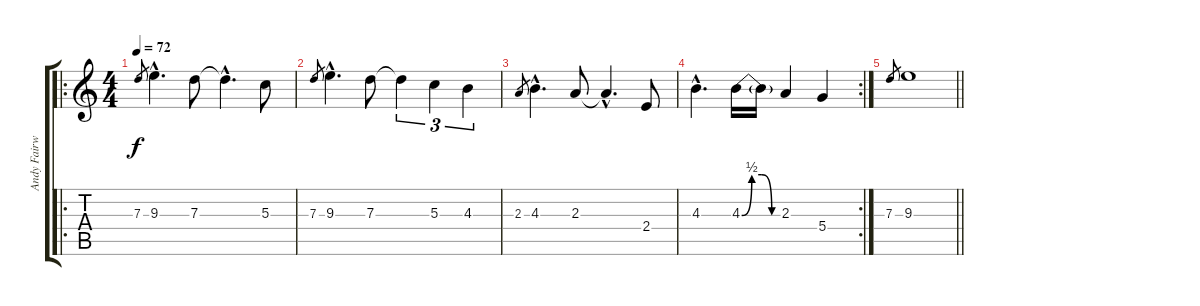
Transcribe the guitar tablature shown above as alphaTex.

\track ("Andy Fairwetherlow Guitar II" "Andy Fairw") {instrument electricguitarjazz}
\staff {score tabs}
\tuning (E4 B3 G3 D3 A2 E2) {hide}
\ro
\ts (4 4)
\tempo 72
\clef g2
\ks c
7.3.8{gr dy f} 9.3{hac}.4{d} 7.3.8 7.3{hac t}.4{d} 5.3.8 |
7.3.8{gr} 9.3{hac}.4{d} 7.3.8 7.3{t}.4{tu (3 2)} 5.3.4{tu (3 2)} 4.3.4{tu (3 2)} |
2.3.8{gr} 4.3{hac}.4{d} 2.3.8 2.3{hac t}.4{d} 2.4.8 |
\rc 2
4.3{hac}.4{d} 4.3{be (custom 0 0 15 2 30 2 45 0 60 0)}.16 4.3{t}.16 2.3.4 5.4.4 |
\barLineRight lightlight
7.3.8{gr} 9.3.1
